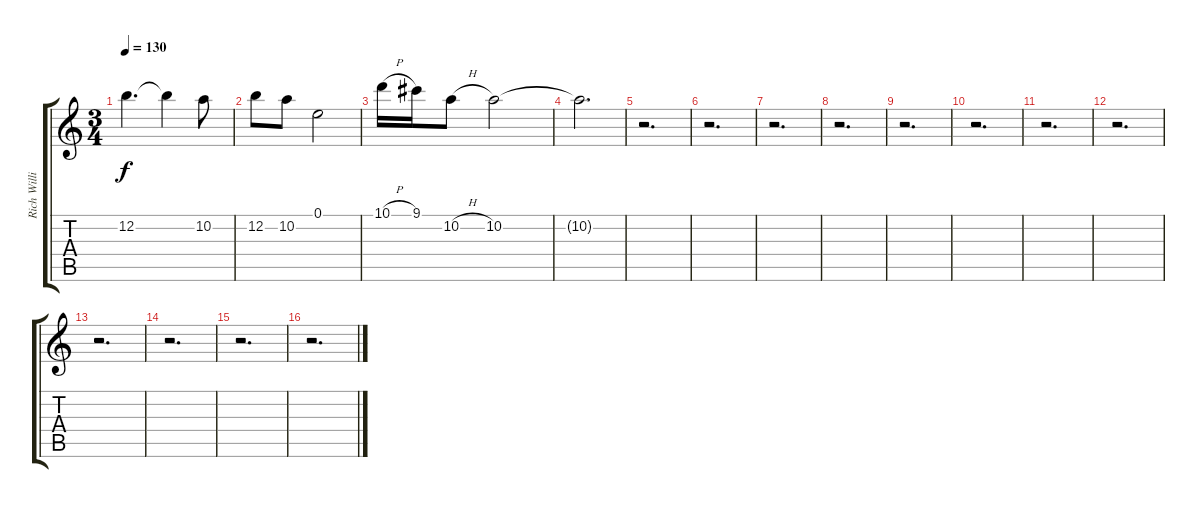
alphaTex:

\track ("Rich Williams (Guitar)" "Rich Willi") {instrument electricguitarjazz}
\staff {score tabs}
\tuning (E4 B3 G3 D3 A2 E2) {hide}
\ts (3 4)
\tempo 130
\clef g2
\ks c
12.2{t}.4{d dy f} 12.2{t}.4 10.2.8 |
12.2.8 10.2.8 0.1.2 |
10.1{h}.16 9.1.16 10.2{h}.8 10.2.2 |
10.2{t}.2{d} |
r.2{d} |
r.2{d} |
r.2{d} |
r.2{d} |
r.2{d} |
r.2{d} |
r.2{d} |
r.2{d} |
r.2{d} |
r.2{d} |
r.2{d} |
r.2{d}
